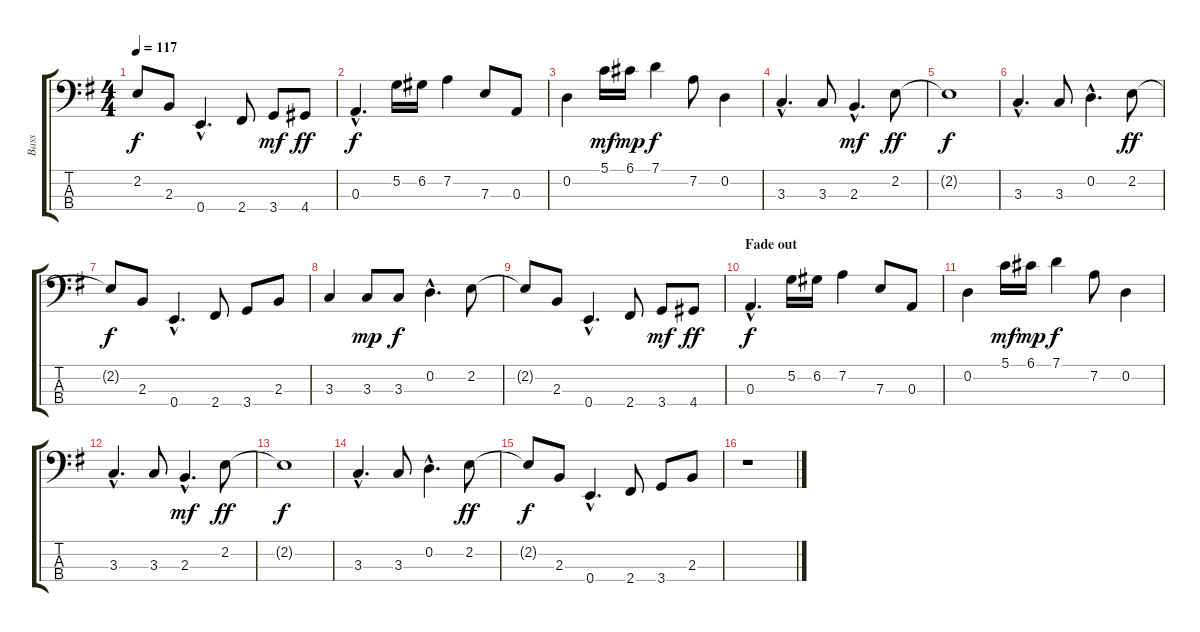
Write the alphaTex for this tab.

\track ("Bass" "Bass") {instrument electricbasspick}
\staff {score tabs}
\tuning (G2 D2 A1 E1) {hide}
\ts (4 4)
\tempo 117
\clef f4
\ks g
2.2{t}.8{dy f} 2.3.8 0.4{hac}.4{d} 2.4.8 3.4.8{dy mf} 4.4.8{dy ff} |
0.3{hac}.4{d dy f} 5.2.16 6.2.16 7.2.4 7.3.8 0.3.8 |
0.2.4 5.1.16{dy mf} 6.1.16{dy mp} 7.1.4{dy f} 7.2.8 0.2.4 |
3.3{hac}.4{d} 3.3.8 2.3{hac}.4{d dy mf} 2.2.8{dy ff} |
2.2{t}.1{dy f} |
3.3{hac}.4{d} 3.3.8 0.2{hac}.4{d} 2.2.8{dy ff} |
2.2{t}.8{dy f} 2.3.8 0.4{hac}.4{d} 2.4.8 3.4.8 2.3.8 |
3.3.4 3.3.8{dy mp} 3.3.8{dy f} 0.2{hac}.4{d} 2.2.8 |
2.2{t}.8 2.3.8 0.4{hac}.4{d} 2.4.8 3.4.8{dy mf} 4.4.8{dy ff} |
\section ("" "Fade out")
0.3{hac}.4{d dy f} 5.2.16 6.2.16 7.2.4 7.3.8 0.3.8 |
0.2.4 5.1.16{dy mf} 6.1.16{dy mp} 7.1.4{dy f} 7.2.8 0.2.4 |
3.3{hac}.4{d} 3.3.8 2.3{hac}.4{d dy mf} 2.2.8{dy ff} |
2.2{t}.1{dy f} |
3.3{hac}.4{d} 3.3.8 0.2{hac}.4{d} 2.2.8{dy ff} |
2.2{t}.8{dy f} 2.3.8 0.4{hac}.4{d} 2.4.8 3.4.8 2.3.8 |
r.1
